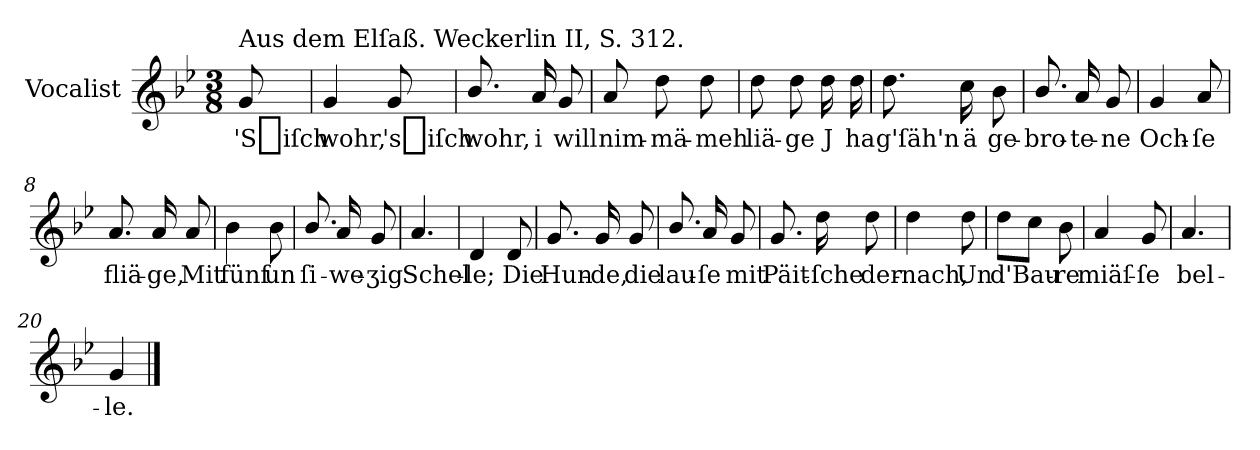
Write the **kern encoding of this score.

**kern	**text
*part1	*part1
*staff1	*staff1
*I"Vocalist	*
*k[b-e-]	*
*g:	*
*M3/8	*
=	=
!LO:TX:a:t=Aus dem Elſaß. Weckerlin II, S. 312.	!
8g	'S_iſch
=1	=1
4g	wohr,
8g	's_iſch
=2	=2
8.b-/	wohr,
16a	i
8g	will
=3	=3
8a	nim-
8dd	-mä-
8dd	-meh
=4	=4
8dd	liä-
8dd	-ge
16dd	J
16dd	ha
=5	=5
8.dd	g'ſäh'n
16cc	ä
8b-	ge-
=6	=6
8.b-/	-bro-
16a	-te-
8g	-ne
=7	=7
4g	Och-
8a	-ſe
=8	=8
8.a	fliä-
16a	-ge,
8a	Mit
=9	=9
4b-	fünf
8b-	un
=10	=10
8.b-/	ſi-
16a	-we-
8g	-ʒig
=11	=11
4.a	Schel-
=12	=12
4d	-le;
8d	Die
=13	=13
8.g	Hun-
16g	-de,
8g	die
=14	=14
8.b-/	lau-
16a	-ſe
8g	mit
=15	=15
8.g	Päit-
16dd	-ſche
8dd	der-
=16	=16
4dd	-nach,
8dd	Un
=17	=17
8ddL	d'Bau-
8ccJ	.
8b-	-re
=18	=18
4a	miäſ-
8g	-ſe
=19	=19
4.a	bel-
=20	=20
4g	-le.
==	==
*-	*-
